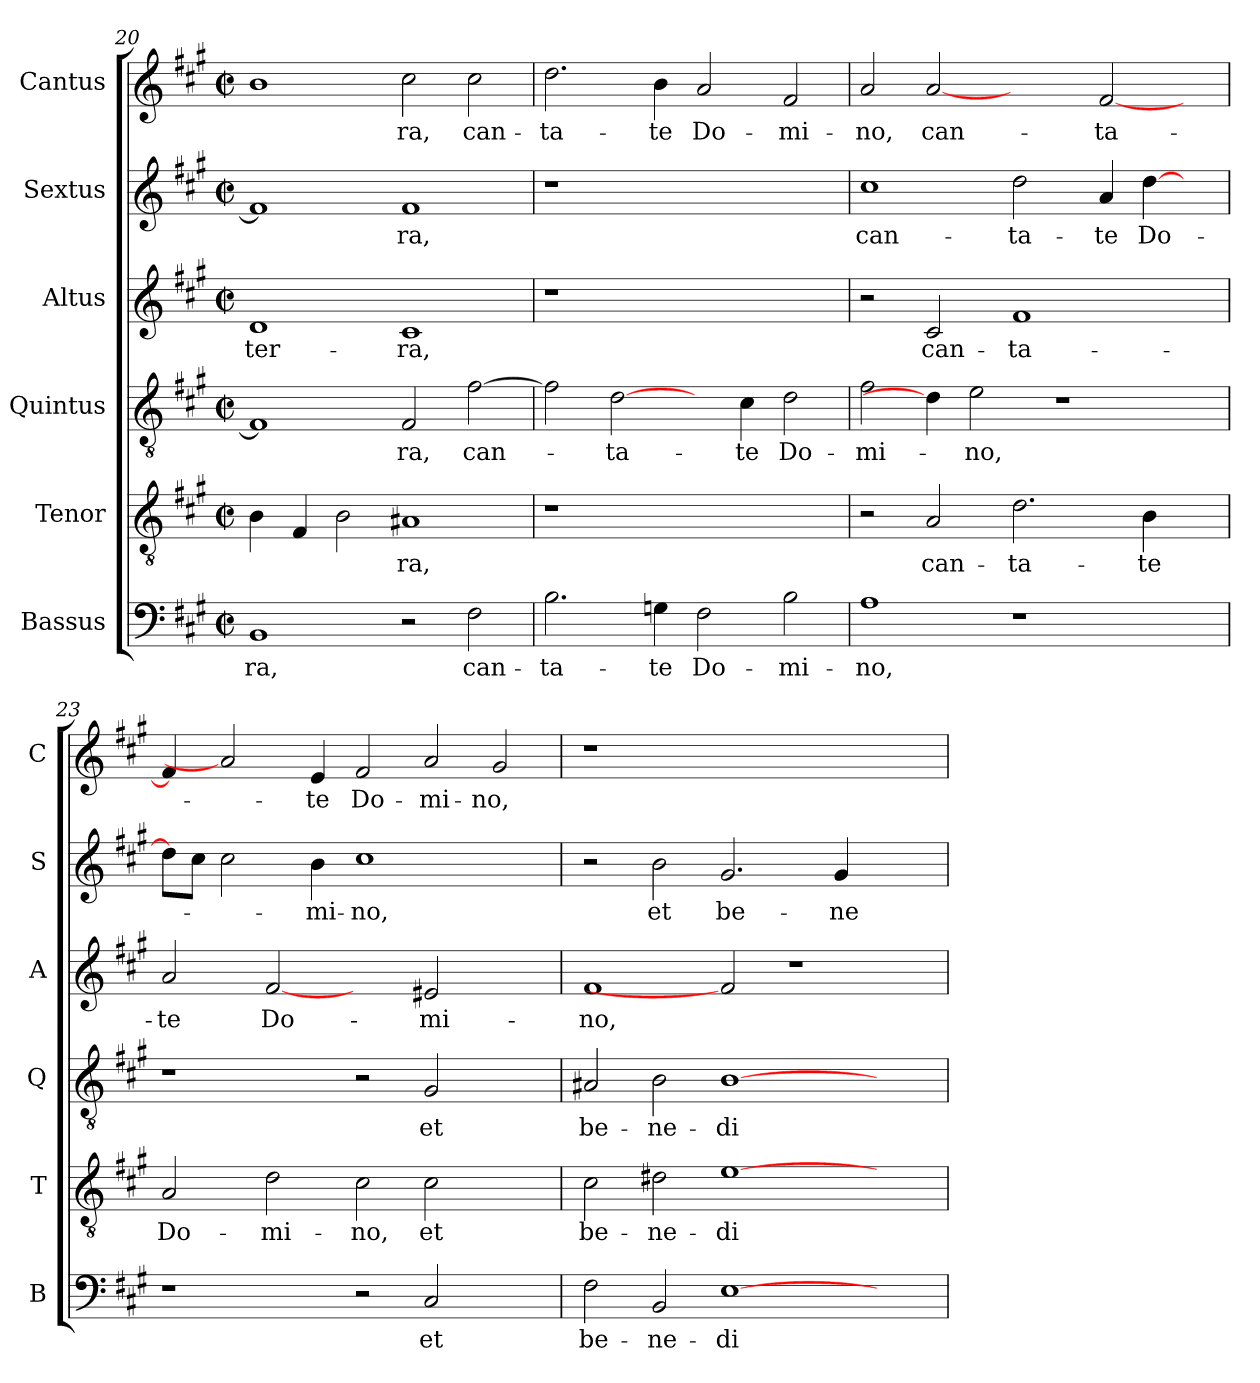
**kern	**text	**kern	**text	**kern	**text	**kern	**text	**kern	**text	**kern	**text
*part6	*part6	*part5	*part5	*part4	*part4	*part3	*part3	*part2	*part2	*part1	*part1
*staff6	*staff6	*staff5	*staff5	*staff4	*staff4	*staff3	*staff3	*staff2	*staff2	*staff1	*staff1
*I"Bassus	*	*I"Tenor	*	*I"Quintus	*	*I"Altus	*	*I"Sextus	*	*I"Cantus	*
*I'B	*	*I'T	*	*I'Q	*	*I'A	*	*I'S	*	*I'C	*
!!LO:LB:g=z
*clefF4	*	*clefGv2	*	*clefGv2	*	*clefG2	*	*clefG2	*	*clefG2	*
*k[f#c#g#]	*	*k[f#c#g#]	*	*k[f#c#g#]	*	*k[f#c#g#]	*	*k[f#c#g#]	*	*k[f#c#g#]	*
*A:	*	*A:	*	*A:	*	*A:	*	*A:	*	*A:	*
*M2/2	*	*M2/2	*	*M2/2	*	*M2/2	*	*M2/2	*	*M2/2	*
*met(c|)	*	*met(c|)	*	*met(c|)	*	*met(c|)	*	*met(c|)	*	*met(c|)	*
=20	=20	=20	=20	=20	=20	=20	=20	=20	=20	=20	=20
!	!LO:LY:b	!	!	!	!	!	!	!	!	!	!
!	!	!	!	!	!	!	!LO:LY:b	!	!	!	!
1BB	-ra,	4B\	.	1F#]	.	1d	ter-	1f#]	.	1b	.
.	.	4F#/	.	.	.	.	.	.	.	.	.
.	.	2B\	.	.	.	.	.	.	.	.	.
!	!	!	!LO:LY:b	!	!	!	!	!	!	!	!
!	!	!	!	!	!LO:LY:b	!	!	!	!	!	!
!	!	!	!	!	!	!	!LO:LY:b	!	!	!	!
!	!	!	!	!	!	!	!	!	!LO:LY:b	!	!
!	!	!	!	!	!	!	!	!	!	!	!LO:LY:b
2r	.	1A#X	-ra,	2F#/	-ra,	1c#	-ra,	1f#	-ra,	2cc#\	-ra,
!	!LO:LY:b	!	!	!	!	!	!	!	!	!	!
!	!	!	!	!	!LO:LY:b	!	!	!	!	!	!
!	!	!	!	!	!	!	!	!	!	!	!LO:LY:b
2F#\	can-	.	.	[2f#\	can-	.	.	.	.	2cc#\	can-
=21	=21	=21	=21	=21	=21	=21	=21	=21	=21	=21	=21
!	!LO:LY:b	!	!	!	!	!	!	!	!	!	!
!	!	!	!	!	!	!	!	!	!	!	!LO:LY:b
2.B\	-ta-	1r	.	2f#\]	.	1r	.	1r	.	2.dd\	-ta-
!	!	!	!	!	!LO:LY:b	!	!	!	!	!	!
.	.	.	.	[2d\	-ta-	.	.	.	.	.	.
!	!LO:LY:b	!	!	!	!	!	!	!	!	!	!
!	!	!	!	!	!	!	!	!	!	!	!LO:LY:b
4Gn\	-te	.	.	.	.	.	.	.	.	4b\	-te
!	!LO:LY:b	!	!	!	!	!	!	!	!	!	!
!	!	!	!	!	!	!	!	!	!	!	!LO:LY:b
2F#\	Do-	1ryy	.	4ryy	.	1ryy	.	1ryy	.	2a/	Do-
!	!	!	!	!	!LO:LY:b	!	!	!	!	!	!
.	.	.	.	4c#\	-te	.	.	.	.	.	.
!	!LO:LY:b	!	!	!	!	!	!	!	!	!	!
!	!	!	!	!	!LO:LY:b	!	!	!	!	!	!
!	!	!	!	!	!	!	!	!	!	!	!LO:LY:b
2B\	-mi-	.	.	2d\	Do-	.	.	.	.	2f#/	-mi-
=22	=22	=22	=22	=22	=22	=22	=22	=22	=22	=22	=22
!	!LO:LY:b	!	!	!	!	!	!	!	!	!	!
!	!	!	!	!	!LO:LY:b	!	!	!	!	!	!
!	!	!	!	!	!	!	!	!	!LO:LY:b	!	!
!	!	!	!	!	!	!	!	!	!	!	!LO:LY:b
1A	-no,	2r	.	2f#\	-mi-	2r	.	1cc#	can-	2a/	-no,
!	!	!	!LO:LY:b	!	!	!	!	!	!	!	!
!	!	!	!	!	!	!	!LO:LY:b	!	!	!	!
!	!	!	!	!	!	!	!	!	!	!	!LO:LY:b
.	.	2A/	can-	4d\]	.	2c#/	can-	.	.	[2a	can-
!	!	!	!	!	!LO:LY:b	!	!	!	!	!	!
.	.	.	.	2e\	-no,	.	.	.	.	.	.
!	!	!	!LO:LY:b	!	!	!	!	!	!	!	!
!	!	!	!	!	!	!	!LO:LY:b	!	!	!	!
!	!	!	!	!	!	!	!	!	!LO:LY:b	!	!
1r	.	2.d\	-ta-	.	.	1f#	-ta-	2dd\	-ta-	2ryy	.
.	.	.	.	1r	.	.	.	.	.	.	.
!	!	!	!	!	!	!	!	!	!LO:LY:b	!	!
!	!	!	!	!	!	!	!	!	!	!	!LO:LY:b
.	.	.	.	.	.	.	.	4a/	-te	[2f#/	-ta-
!	!	!	!LO:LY:b	!	!	!	!	!	!	!	!
!	!	!	!	!	!	!	!	!	!LO:LY:b	!	!
.	.	4B\	-te	.	.	.	.	[4dd\	Do-	.	.
4ryy	.	4ryy	.	.	.	4ryy	.	4ryy	.	4ryy	.
=23	=23	=23	=23	=23	=23	=23	=23	=23	=23	=23	=23
!	!	!	!LO:LY:b	!	!	!	!	!	!	!	!
!	!	!	!	!	!	!	!LO:LY:b	!	!	!	!
1r	.	2A/	Do-	1r	.	2a/	-te	8dd\L]	.	4f#/]	.
.	.	.	.	.	.	.	.	8cc#\J	.	.	.
.	.	.	.	.	.	.	.	2cc#\	.	2a]	.
!	!	!	!LO:LY:b	!	!	!	!	!	!	!	!
!	!	!	!	!	!	!	!LO:LY:b	!	!	!	!
.	.	2d\	-mi-	.	.	[2f#	Do-	.	.	.	.
!	!	!	!	!	!	!	!	!	!LO:LY:b	!	!
!	!	!	!	!	!	!	!	!	!	!	!LO:LY:b
.	.	.	.	.	.	.	.	4b\	-mi-	4e/	-te
!	!	!	!LO:LY:b	!	!	!	!	!	!	!	!
!	!	!	!	!	!	!	!	!	!LO:LY:b	!	!
!	!	!	!	!	!	!	!	!	!	!	!LO:LY:b
2r	.	2c#\	-no,	2r	.	2ryy	.	1cc#	-no,	2f#/	Do-
!	!LO:LY:b	!	!	!	!	!	!	!	!	!	!
!	!	!	!LO:LY:b	!	!	!	!	!	!	!	!
!	!	!	!	!	!LO:LY:b	!	!	!	!	!	!
!	!	!	!	!	!	!	!LO:LY:b	!	!	!	!
!	!	!	!	!	!	!	!	!	!	!	!LO:LY:b
2C#/	et	2c#\	et	2G#/	et	2e#X/	-mi-	.	.	2a/	-mi-
!	!	!	!	!	!	!	!	!	!	!	!LO:LY:b
2ryy	.	2ryy	.	2ryy	.	2ryy	.	2ryy	.	2g#/	-no,
!!LO:PB:g=z
=24	=24	=24	=24	=24	=24	=24	=24	=24	=24	=24	=24
!	!LO:LY:b	!	!	!	!	!	!	!	!	!	!
!	!	!	!LO:LY:b	!	!	!	!	!	!	!	!
!	!	!	!	!	!LO:LY:b	!	!	!	!	!	!
!	!	!	!	!	!	!	!LO:LY:b	!	!	!	!
2F#\	be-	2c#\	be-	2A#X/	be-	1f#	-no,	2r	.	1r	.
!	!LO:LY:b	!	!	!	!	!	!	!	!	!	!
!	!	!	!LO:LY:b	!	!	!	!	!	!	!	!
!	!	!	!	!	!LO:LY:b	!	!	!	!	!	!
!	!	!	!	!	!	!	!	!	!LO:LY:b	!	!
2BB/	-ne-	2d#X\	-ne-	2B\	-ne-	.	.	2b\	et	.	.
!	!LO:LY:b	!	!	!	!	!	!	!	!	!	!
!	!	!	!LO:LY:b	!	!	!	!	!	!	!	!
!	!	!	!	!	!LO:LY:b	!	!	!	!	!	!
!	!	!	!	!	!	!	!	!	!LO:LY:b	!	!
[1E	-di-	[1e	-di-	[1B	-di-	2f#]	.	2.g#/	be-	1.ryy	.
.	.	.	.	.	.	1r	.	.	.	.	.
!	!	!	!	!	!	!	!	!	!LO:LY:b	!	!
.	.	.	.	.	.	.	.	4g#/	-ne-	.	.
2ryy	.	2ryy	.	2ryy	.	.	.	2ryy	.	.	.
=	=	=	=	=	=	=	=	=	=	=	=
*-	*-	*-	*-	*-	*-	*-	*-	*-	*-	*-	*-
